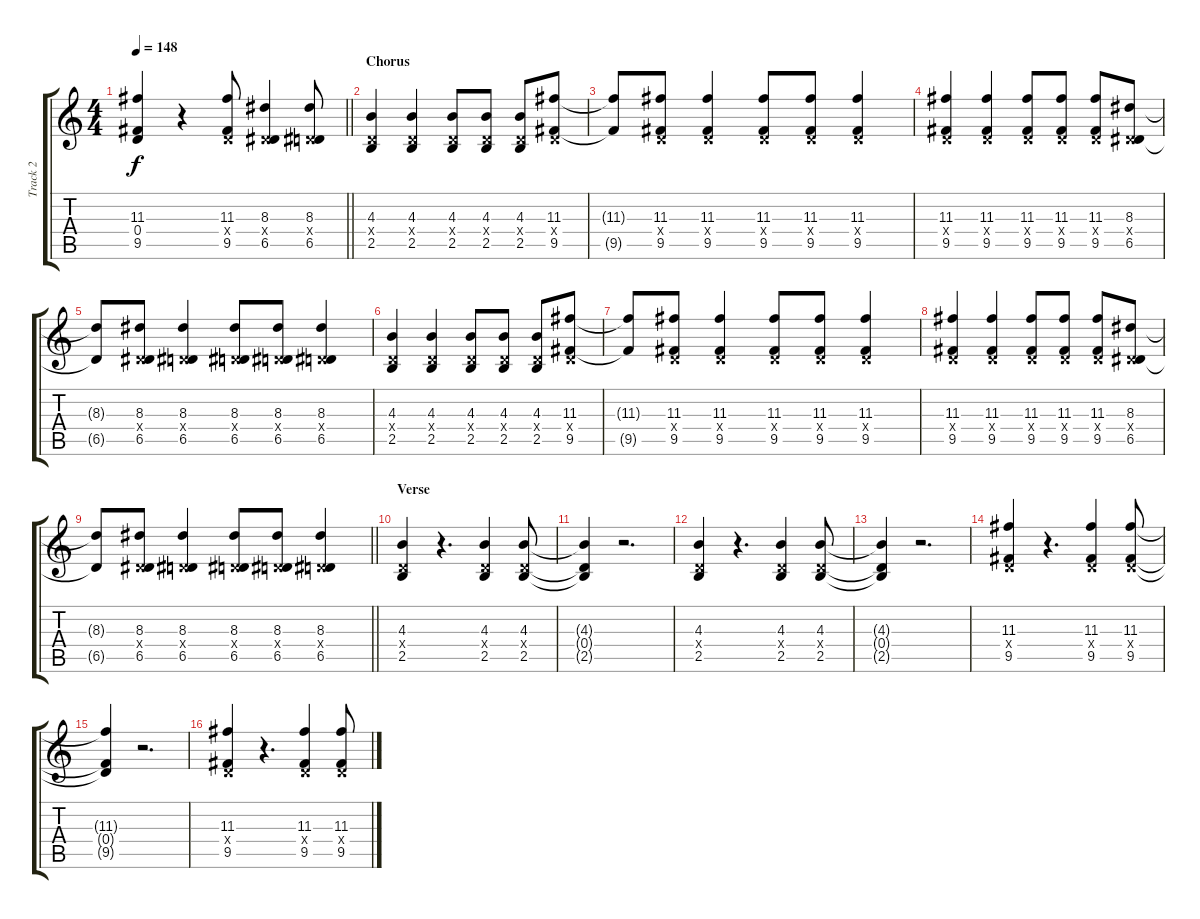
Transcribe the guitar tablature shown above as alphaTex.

\track ("Track 2" "Track 2") {instrument electricguitarjazz}
\staff {score tabs}
\tuning (E4 B3 G3 D3 A2 D2) {hide}
\ts (4 4)
\tempo 148
\clef g2
\barLineRight lightlight
\ks c
(11.3{t} 0.4{t} 9.5{t}).4{dy f} r.4 (11.3 0.4{x} 9.5).8 (8.3 0.4{x} 6.5).4 (8.3 0.4{x} 6.5).8 |
\section ("" "Chorus")
(4.3 0.4{x} 2.5).4 (4.3 0.4{x} 2.5).4 (4.3 0.4{x} 2.5).8 (4.3 0.4{x} 2.5).8 (4.3 0.4{x} 2.5).8 (11.3 0.4{x} 9.5).8 |
(11.3{t} 9.5{t}).8 (11.3 0.4{x} 9.5).8 (11.3 0.4{x} 9.5).4 (11.3 0.4{x} 9.5).8 (11.3 0.4{x} 9.5).8 (11.3 0.4{x} 9.5).4 |
(11.3 0.4{x} 9.5).4 (11.3 0.4{x} 9.5).4 (11.3 0.4{x} 9.5).8 (11.3 0.4{x} 9.5).8 (11.3 0.4{x} 9.5).8 (8.3 0.4{x} 6.5).8 |
(8.3{t} 6.5{t}).8 (8.3 0.4{x} 6.5).8 (8.3 0.4{x} 6.5).4 (8.3 0.4{x} 6.5).8 (8.3 0.4{x} 6.5).8 (8.3 0.4{x} 6.5).4 |
(4.3 0.4{x} 2.5).4 (4.3 0.4{x} 2.5).4 (4.3 0.4{x} 2.5).8 (4.3 0.4{x} 2.5).8 (4.3 0.4{x} 2.5).8 (11.3 0.4{x} 9.5).8 |
(11.3{t} 9.5{t}).8 (11.3 0.4{x} 9.5).8 (11.3 0.4{x} 9.5).4 (11.3 0.4{x} 9.5).8 (11.3 0.4{x} 9.5).8 (11.3 0.4{x} 9.5).4 |
(11.3 0.4{x} 9.5).4 (11.3 0.4{x} 9.5).4 (11.3 0.4{x} 9.5).8 (11.3 0.4{x} 9.5).8 (11.3 0.4{x} 9.5).8 (8.3 0.4{x} 6.5).8 |
\barLineRight lightlight
(8.3{t} 6.5{t}).8 (8.3 0.4{x} 6.5).8 (8.3 0.4{x} 6.5).4 (8.3 0.4{x} 6.5).8 (8.3 0.4{x} 6.5).8 (8.3 0.4{x} 6.5).4 |
\section ("" "Verse")
(4.3 0.4{x} 2.5).4{instrument distortionguitar} r.4{d} (4.3 0.4{x} 2.5).4 (4.3 0.4{x} 2.5).8 |
(4.3{t} 0.4{t} 2.5{t}).4 r.2{d} |
(4.3 0.4{x} 2.5).4 r.4{d} (4.3 0.4{x} 2.5).4 (4.3 0.4{x} 2.5).8 |
(4.3{t} 0.4{t} 2.5{t}).4 r.2{d} |
(11.3 0.4{x} 9.5).4 r.4{d} (11.3 0.4{x} 9.5).4 (11.3 0.4{x} 9.5).8 |
(11.3{t} 0.4{t} 9.5{t}).4 r.2{d} |
(11.3 0.4{x} 9.5).4 r.4{d} (11.3 0.4{x} 9.5).4 (11.3 0.4{x} 9.5).8
